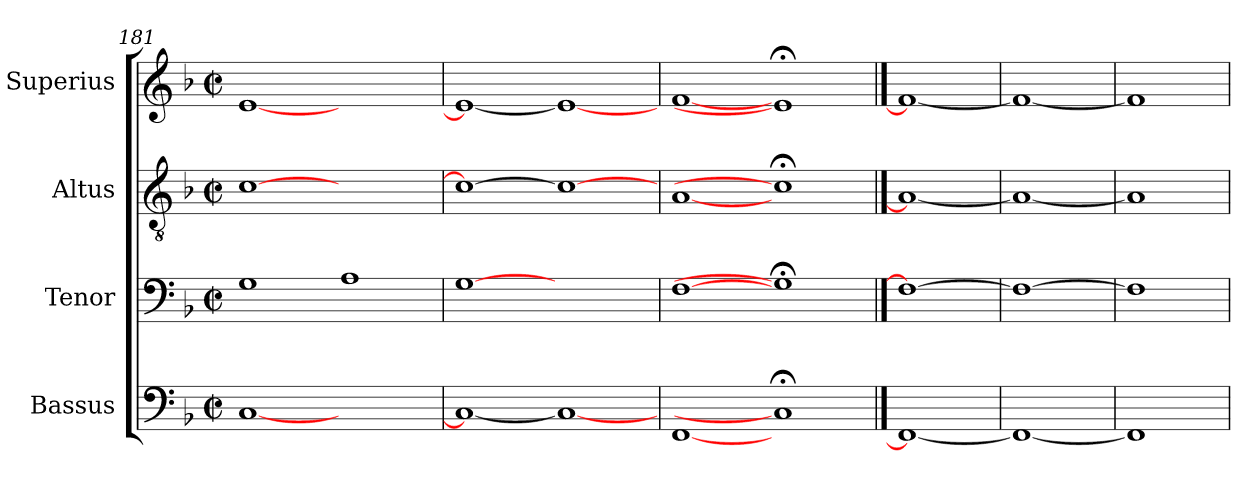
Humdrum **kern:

**kern	**kern	**kern	**kern
*part4	*part3	*part2	*part1
*staff4	*staff3	*staff2	*staff1
*I"Bassus	*I"Tenor	*I"Altus	*I"Superius
*I'B.	*I'T.	*I'A.	*I'S.
*clefF4	*clefF4	*clefGv2	*clefG2
*	*	*ITrd7c12	*
*k[b-]	*k[b-]	*k[b-]	*k[b-]
*F:	*F:	*F:	*F:
*M2/2	*M2/2	*M2/2	*M2/2
*met(c|)	*met(c|)	*met(c|)	*met(c|)
=181	=181	=181	=181
[<1Ci	1Gi	[>1Ci	[<1ei
1ryy	1Ai	1ryy	1ryy
=182	=182	=182	=182
1Ci_<	[1Gi	1Ci_>	1ei_<
1Ci_	1ryy	1Ci_	1ei_
=183	=183	=183	=183
[1FFi	[1Fi	[1AAi	[1fi
1C;i]	1G;i]	1C;i]	1e;i]
==184	==184	==184	==184
1FFi_	1Fi_	1AAi_	1fi_
=185	=185	=185	=185
1FFi_	1Fi_	1AAi_	1fi_
=186	=186	=186	=186
1FFi]	1Fi]	1AAi]	1fi]
=	=	=	=
*-	*-	*-	*-
